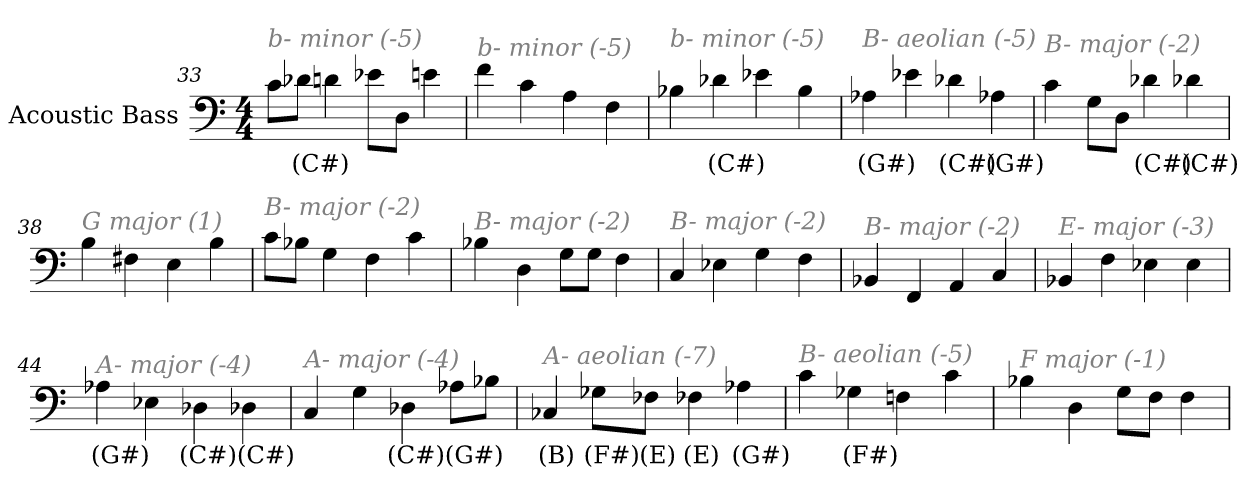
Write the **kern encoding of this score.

**kern	**text
*part1	*part1
*staff1	*staff1
*I"Acoustic Bass	*
*clefF4	*
*ITrd7c12	*
*k[]	*
*C:	*
*M4/4	*
=33	=33
!LO:TX:i:color=#808080:t=b- minor (-5)	!
8CL	.
8D-XiJ	(C#)
4D	.
8E-XL	.
8DDJ	.
4En	.
=34	=34
!LO:TX:i:color=#808080:t=b- minor (-5)	!
4F	.
4C	.
4AA	.
4FF	.
=35	=35
!LO:TX:i:color=#808080:t=b- minor (-5)	!
4BB-X	.
4D-Xi	(C#)
4E-X	.
4BB-	.
=36	=36
!LO:TX:i:color=#808080:t=B- aeolian (-5)	!
4AA-Xi	(G#)
4E-X	.
4D-Xi	(C#)
4AA-Xi	(G#)
=37	=37
!LO:TX:i:color=#808080:t=B- major (-2)	!
4C	.
8GGL	.
8DDJ	.
4D-Xi	(C#)
4D-Xi	(C#)
=38	=38
!LO:TX:i:color=#808080:t=G major (1)	!
4BB	.
4FF#X	.
4EE	.
4BB	.
=39	=39
!LO:TX:i:color=#808080:t=B- major (-2)	!
8CL	.
8BB-XJ	.
4GG	.
4FF	.
4C	.
=40	=40
!LO:TX:i:color=#808080:t=B- major (-2)	!
4BB-X	.
4DD	.
8GGL	.
8GGJ	.
4FF	.
=41	=41
!LO:TX:i:color=#808080:t=B- major (-2)	!
4CC	.
4EE-X	.
4GG	.
4FF	.
=42	=42
!LO:TX:i:color=#808080:t=B- major (-2)	!
4BBB-X	.
4FFF	.
4AAA	.
4CC	.
=43	=43
!LO:TX:i:color=#808080:t=E- major (-3)	!
4BBB-X	.
4FF	.
4EE-X	.
4EE-	.
=44	=44
!LO:TX:i:color=#808080:t=A- major (-4)	!
4AA-Xi	(G#)
4EE-X	.
4DD-Xi	(C#)
4DD-Xi	(C#)
=45	=45
!LO:TX:i:color=#808080:t=A- major (-4)	!
4CC	.
4GG	.
4DD-Xi	(C#)
8AA-XiL	(G#)
8BB-XJ	.
=46	=46
!LO:TX:i:color=#808080:t=A- aeolian (-7)	!
4CC-Xi	(B)
8GG-XiL	(F#)
8FF-XiJ	(E)
4FF-Xi	(E)
4AA-Xi	(G#)
=47	=47
!LO:TX:i:color=#808080:t=B- aeolian (-5)	!
4C	.
4GG-Xi	(F#)
4FFn	.
4C	.
=48	=48
!LO:TX:i:color=#808080:t=F major (-1)	!
4BB-X	.
4DD	.
8GGL	.
8FFJ	.
4FF	.
=	=
*-	*-
